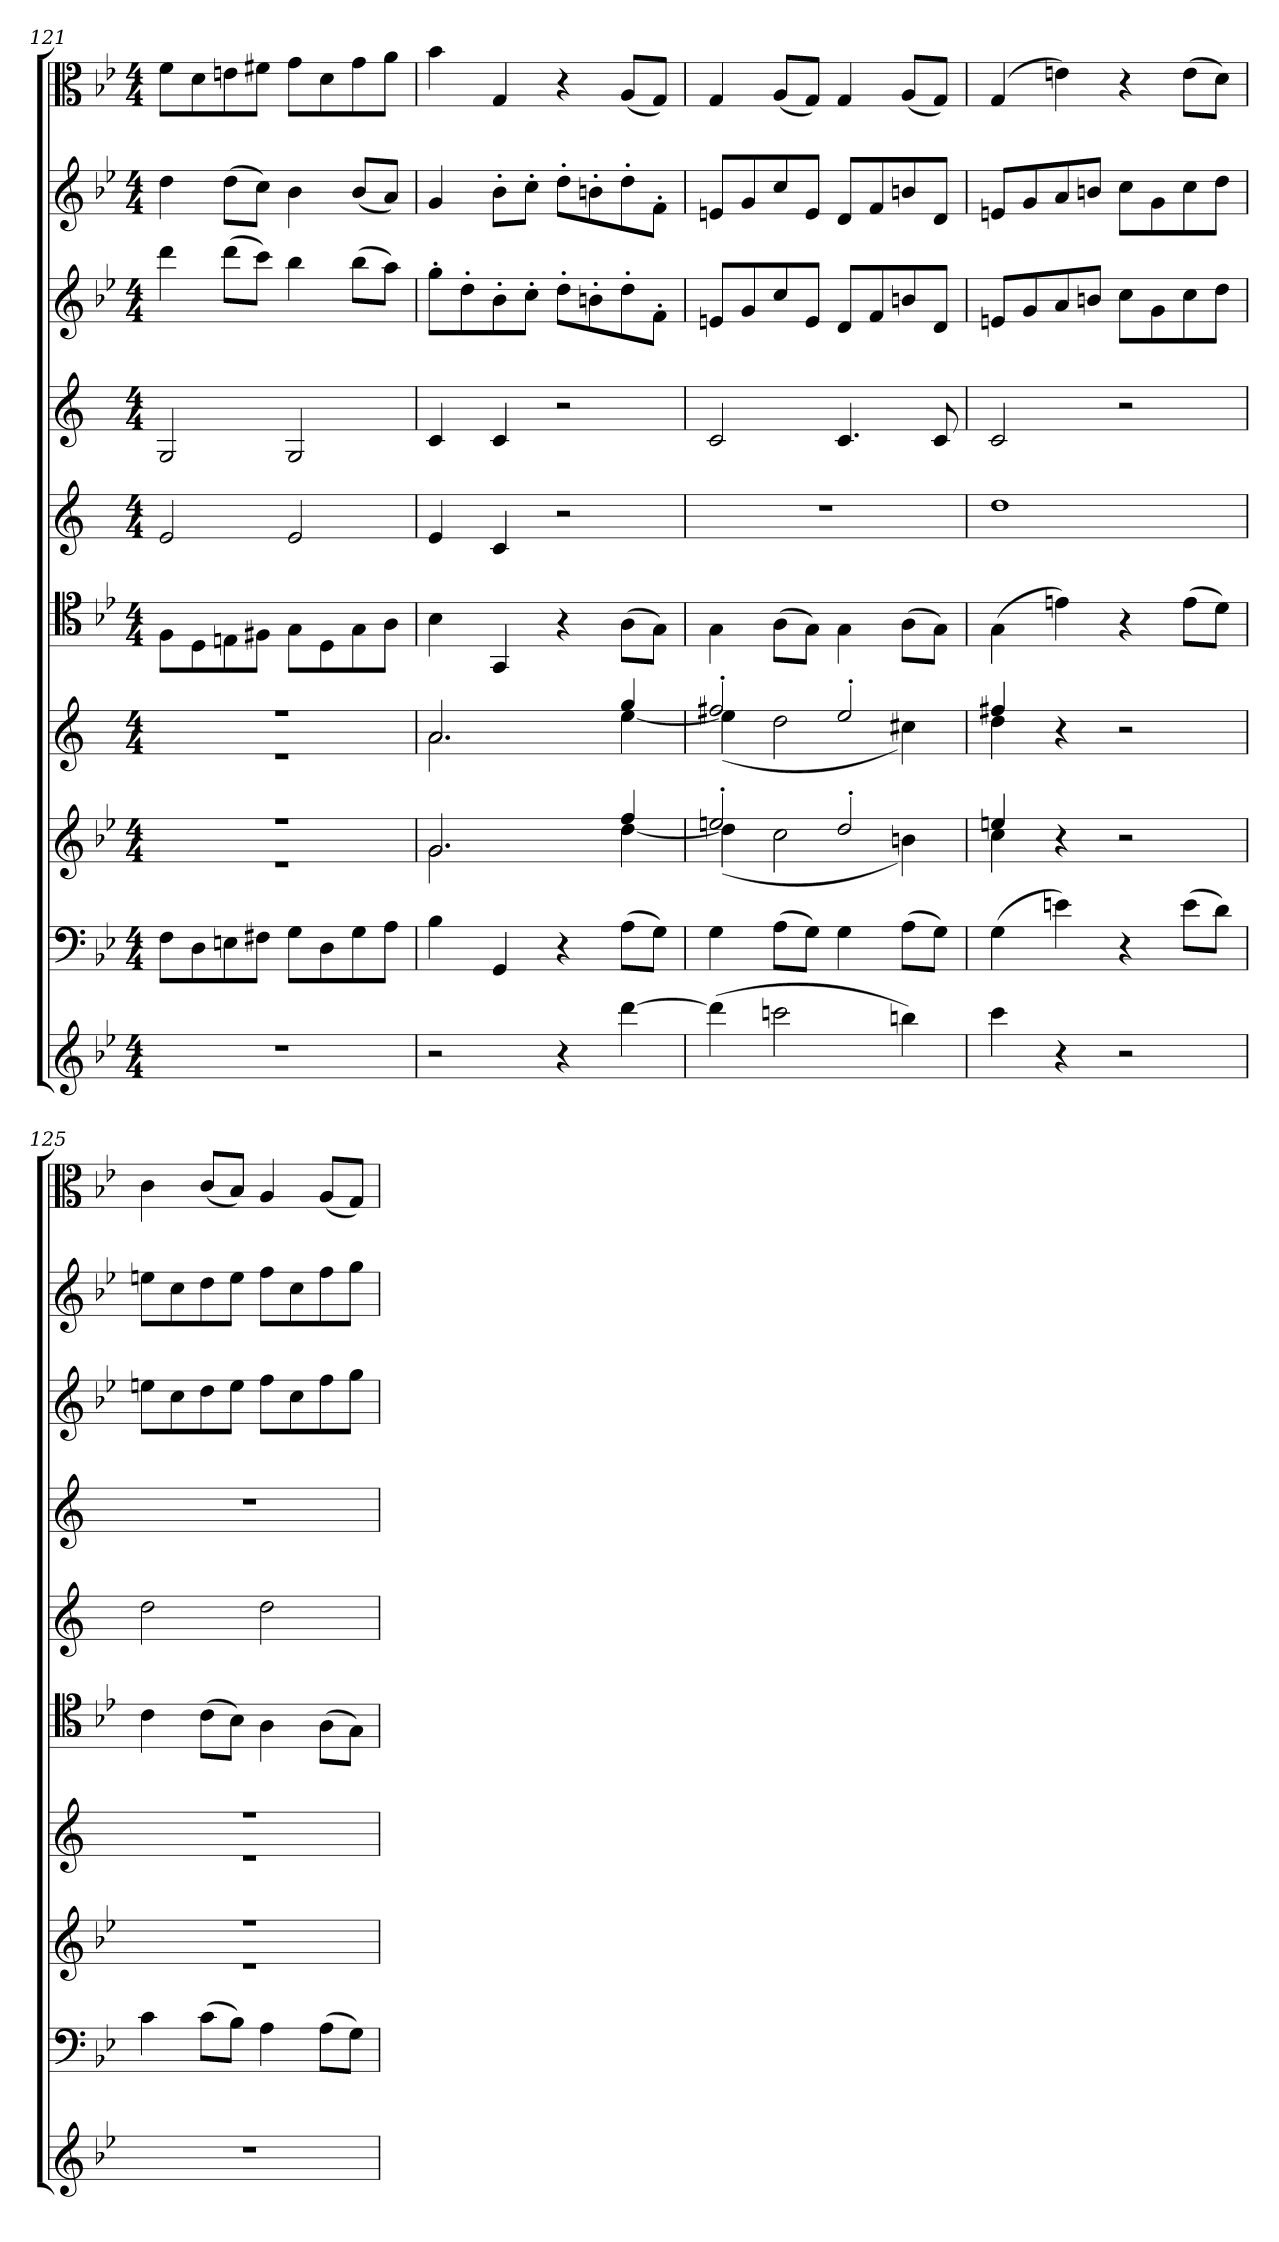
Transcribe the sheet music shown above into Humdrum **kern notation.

**kern	**kern	**kern	**kern	**kern	**kern	**kern	**kern	**kern	**kern
*part10	*part9	*part8	*part7	*part6	*part5	*part4	*part3	*part2	*part1
*staff10	*staff9	*staff8	*staff7	*staff6	*staff5	*staff4	*staff3	*staff2	*staff1
*clefG2	*clefF4	*clefG2	*clefG2	*clefC4	*clefG2	*clefG2	*clefG2	*clefG2	*clefC3
*k[b-e-]	*k[b-e-]	*k[b-e-]	*k[]	*k[b-e-]	*k[]	*k[]	*k[b-e-]	*k[b-e-]	*k[b-e-]
*g:	*g:	*g:	*	*g:	*	*	*g:	*g:	*g:
*M4/4	*M4/4	*M4/4	*M4/4	*M4/4	*M4/4	*M4/4	*M4/4	*M4/4	*M4/4
=121	=121	=121	=121	=121	=121	=121	=121	=121	=121
*	*	*^	*^	*	*	*	*	*	*
1r	8F\L	1r	1r	1r	1r	8F\L	2e/	2G/	4ddd\	4dd\	8f\L
.	8D\	.	.	.	.	8D\	.	.	.	.	8d\
.	8En\	.	.	.	.	8En\	.	.	(8ddd\L	(8dd\L	8en\
.	8F#X\J	.	.	.	.	8F#X\J	.	.	8ccc\J)	8cc\J)	8f#X\J
.	8G\L	.	.	.	.	8G\L	2e/	2G/	4bb-\	4b-\	8g\L
.	8D\	.	.	.	.	8D\	.	.	.	.	8d\
.	8G\	.	.	.	.	8G\	.	.	(8bb-\L	(8b-/L	8g\
.	8A\J	.	.	.	.	8A\J	.	.	8aa\J)	8a/J)	8a\J
=122	=122	=122	=122	=122	=122	=122	=122	=122	=122	=122	=122
2r	4B-\	2.g/	2.g\	2.a/	2.a\	4B-\	4e/	4c/	8gg'\L	4g/	4b-\
.	.	.	.	.	.	.	.	.	8dd'\	.	.
.	4GG/	.	.	.	.	4GG/	4c/	4c/	8b-'\	8b-'\L	4G/
.	.	.	.	.	.	.	.	.	8cc'\J	8cc'\J	.
4r	4r	.	.	.	.	4r	2r	2r	8dd'\L	8dd'\L	4r
.	.	.	.	.	.	.	.	.	8bn'\	8bn'\	.
[4ddd\	(8A\L	4ff/	[4dd\	4gg/	[4ee\	(8A\L	.	.	8dd'\	8dd'\	(8A/L
.	8G\J)	.	.	.	.	8G\J)	.	.	8f'\J	8f'\J	8G/J)
=123	=123	=123	=123	=123	=123	=123	=123	=123	=123	=123	=123
(4ddd\]	4G\	2een'/	(4dd\]	2ff#X'/	(4ee\]	4G\	1r	2c/	8en/L	8en/L	4G/
.	.	.	.	.	.	.	.	.	8g/	8g/	.
2cccn\	(8A\L	.	2cc\	.	2dd\	(8A\L	.	.	8cc/	8cc/	(8A/L
.	8G\J)	.	.	.	.	8G\J)	.	.	8e/J	8e/J	8G/J)
.	4G\	2dd'/	.	2ee'/	.	4G\	.	4.c/	8d/L	8d/L	4G/
.	.	.	.	.	.	.	.	.	8f/	8f/	.
4bbn\)	(8A\L	.	4bn\)	.	4cc#X\)	(8A\L	.	.	8bn/	8bn/	(8A/L
.	8G\J)	.	.	.	.	8G\J)	.	8c/	8d/J	8d/J	8G/J)
=124	=124	=124	=124	=124	=124	=124	=124	=124	=124	=124	=124
4ccc\	(4G\	4een/	4cc\	4ff#X/	4dd\	(4G\	1dd\	2c/	8en/L	8en/L	(4G/
.	.	.	.	.	.	.	.	.	8g/	8g/	.
4r	4en\)	4r	4ryy	4r	4ryy	4en\)	.	.	8a/	8a/	4en\)
.	.	.	.	.	.	.	.	.	8bn/J	8bn/J	.
2r	4r	2r	2ryy	2r	2ryy	4r	.	2r	8cc\L	8cc\L	4r
.	.	.	.	.	.	.	.	.	8g\	8g\	.
.	(8e\L	.	.	.	.	(8e\L	.	.	8cc\	8cc\	(8e\L
.	8d\J)	.	.	.	.	8d\J)	.	.	8dd\J	8dd\J	8d\J)
=125	=125	=125	=125	=125	=125	=125	=125	=125	=125	=125	=125
1r	4c\	1r	1r	1r	1r	4c\	2dd\	1r	8een\L	8een\L	4c\
.	.	.	.	.	.	.	.	.	8cc\	8cc\	.
.	(8c\L	.	.	.	.	(8c\L	.	.	8dd\	8dd\	(8c/L
.	8B-\J)	.	.	.	.	8B-\J)	.	.	8ee\J	8ee\J	8B-/J)
.	4A\	.	.	.	.	4A\	2dd\	.	8ff\L	8ff\L	4A/
.	.	.	.	.	.	.	.	.	8cc\	8cc\	.
.	(8A\L	.	.	.	.	(8A\L	.	.	8ff\	8ff\	(8A/L
.	8G\J)	.	.	.	.	8G\J)	.	.	8gg\J	8gg\J	8G/J)
*	*	*v	*v	*	*	*	*	*	*	*	*
*	*	*	*v	*v	*	*	*	*	*	*
=	=	=	=	=	=	=	=	=	=
*-	*-	*-	*-	*-	*-	*-	*-	*-	*-
